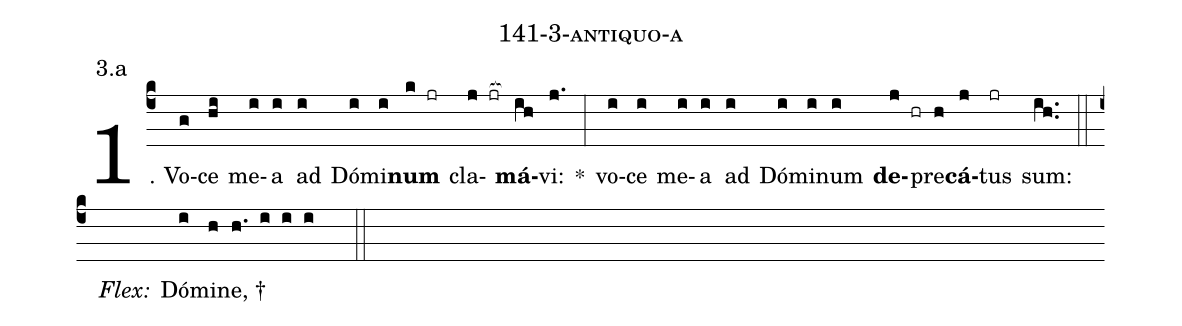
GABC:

name: 141-3-antiquo-a;
annotation: 3.a;
%%
(c4)1. Vo(g)ce(hi) me(i)a(i) ad(i) Dó(i)mi(i)<b>num</b>(k jr) cla(j jr[ocb:1{])<b>má</b>(ih[ocb:0}])vi:(j.) *(:) vo(i)ce(i) me(i)a(i) ad(i) Dó(i)mi(i)num(i) <b>de</b>(j hr)pre(h)<b>cá</b>(j)tus(jr) sum:(ih..) (::)
<i>Flex:</i>()  Dó(i)mi(h)ne, †(h. i i i  ::)
